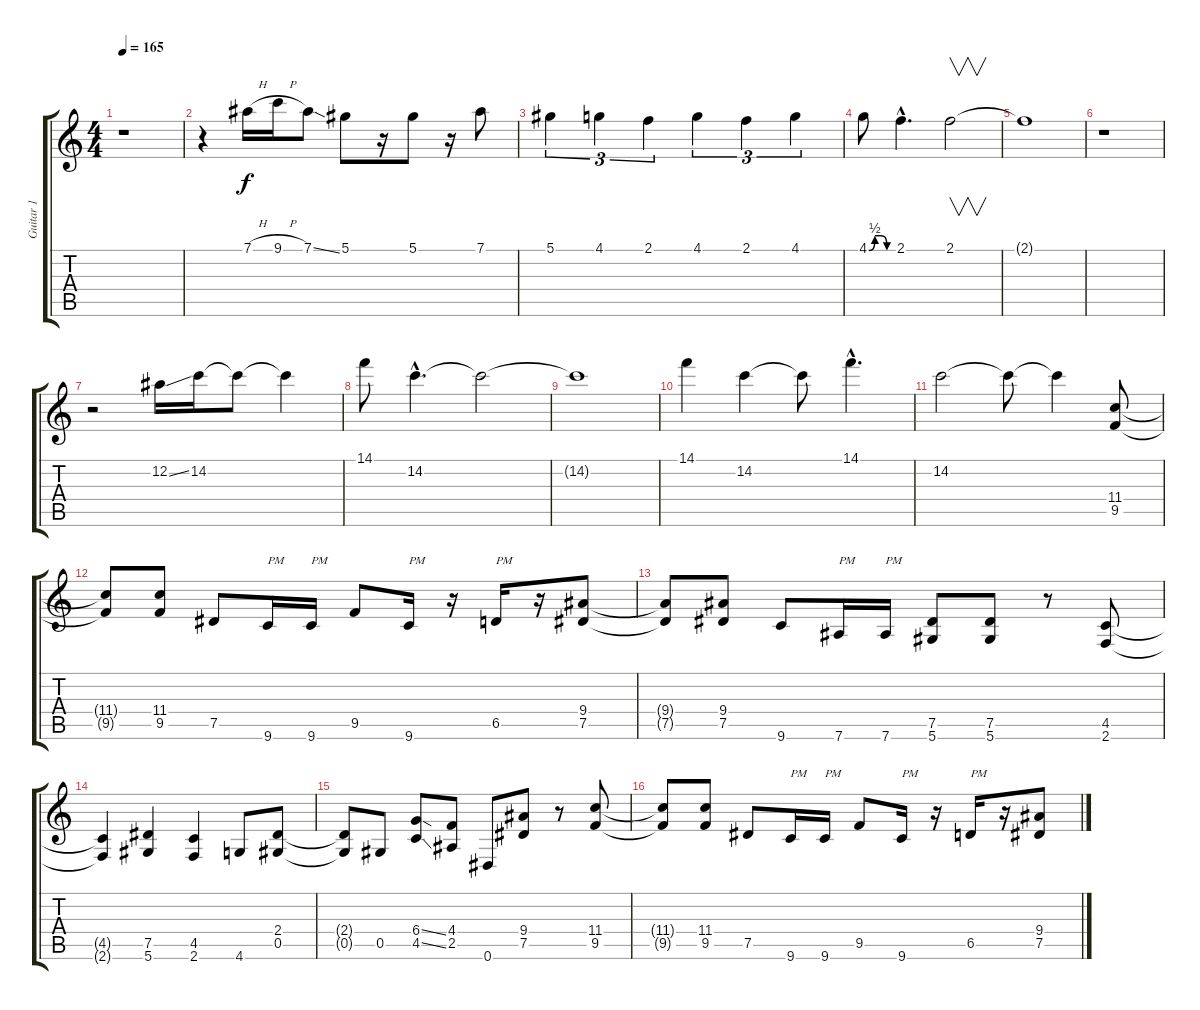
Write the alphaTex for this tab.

\track ("Guitar 1" "Guitar 1") {instrument distortionguitar}
\staff {score tabs}
\tuning (Eb4 Bb3 Gb3 Db3 Ab2 Eb2) {hide}
\ts (4 4)
\tempo 165
\clef g2
\ks c
r.1{dy f} |
r.4 7.1{h}.16 9.1{h}.16 7.1{ss}.8 5.1.8 r.16 5.1.8 r.16 7.1.8 |
5.1.4{tu (3 2)} 4.1.4{tu (3 2)} 2.1.4{tu (3 2)} 4.1.4{tu (3 2)} 2.1.4{tu (3 2)} 4.1.4{tu (3 2)} |
4.1{be (custom 0 0 15 2 30 2 45 0 60 0)}.8 2.1{hac}.4{d} 2.1.2{v} |
2.1{t}.1 |
r.1 |
r.2 12.2{ss}.16 14.2.16 14.2{t}.8 14.2{t}.4 |
14.1.8 14.2{hac}.4{d} 14.2{t}.2 |
14.2{t}.1 |
14.1.4 14.2.4 14.2{t}.8 14.1{hac}.4{d} |
14.2.2 14.2{t}.8 14.2{t}.4 (11.4 9.5).8 |
(11.4{t} 9.5{t}).8 (11.4 9.5).8 7.5.8 9.6.16{txt "PM"} 9.6.16{txt "PM"} 9.5.8 9.6.16{txt "PM"} r.16 6.5.16{txt "PM"} r.16 (9.4 7.5).8 |
(9.4{t} 7.5{t}).8 (9.4 7.5).8 9.6.8 7.6.16{txt "PM"} 7.6.16{txt "PM"} (7.5 5.6).8 (7.5 5.6).8 r.8 (4.5 2.6).8 |
(4.5{t} 2.6{t}).4 (7.5 5.6).4 (4.5 2.6).4 4.6.8 (2.4 0.5).8 |
(2.4{t} 0.5{t}).8 0.5.8 (6.4{ss} 4.5{ss}).8 (4.4 2.5).8 0.6.8 (9.4 7.5).8 r.8 (11.4 9.5).8 |
(11.4{t} 9.5{t}).8 (11.4 9.5).8 7.5.8 9.6.16{txt "PM"} 9.6.16{txt "PM"} 9.5.8 9.6.16{txt "PM"} r.16 6.5.16{txt "PM"} r.16 (9.4 7.5).8
